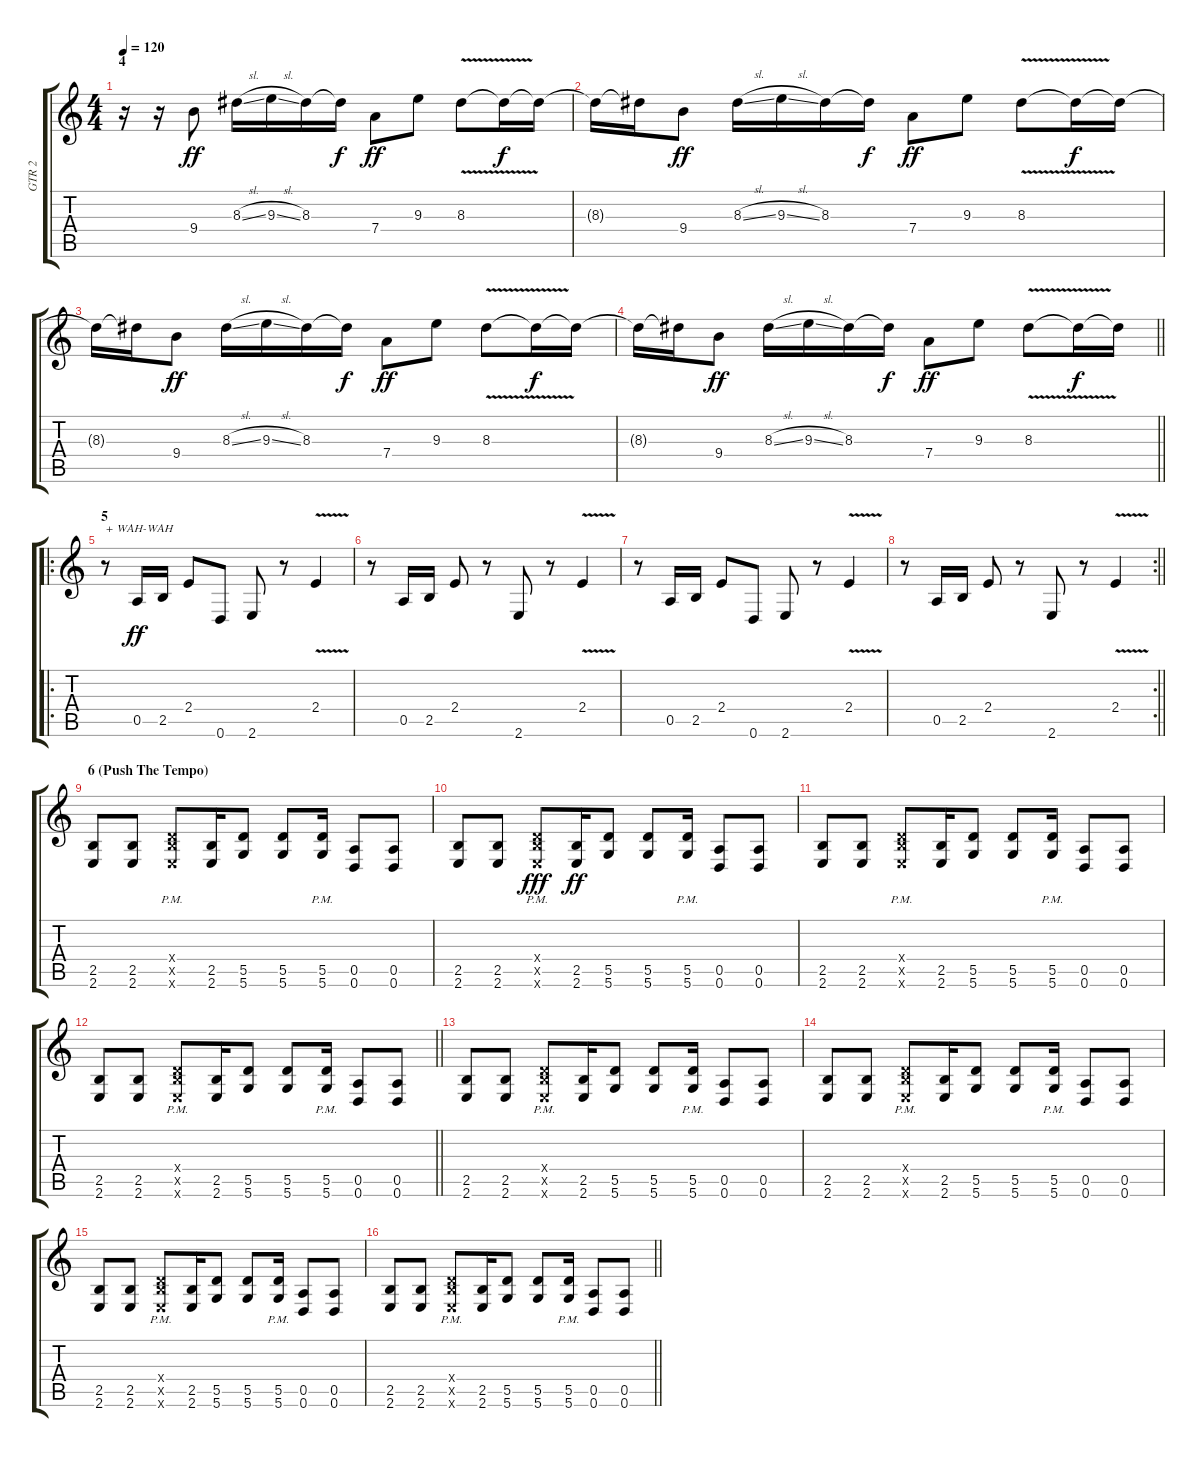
\track ("GTR 2" "GTR 2") {instrument overdrivenguitar}
\staff {score tabs}
\tuning (E4 B3 G3 D3 A2 D2) {hide}
\ts (4 4)
\section ("" "4")
\tempo 120
\clef g2
\ks c
r.16{dy ff} r.16 9.4.8 8.3{sl}.16 9.3{sl}.16 8.3.16 8.3{t}.16{dy f} 7.4.8{dy ff} 9.3.8 8.3{v}.8 8.3{t}.16{dy f} 8.3{t}.16 |
8.3{t}.16 8.3{t}.16 9.4.8{dy ff} 8.3{sl}.16 9.3{sl}.16 8.3.16 8.3{t}.16{dy f} 7.4.8{dy ff} 9.3.8 8.3{v}.8 8.3{t}.16{dy f} 8.3{t}.16 |
8.3{t}.16 8.3{t}.16 9.4.8{dy ff} 8.3{sl}.16 9.3{sl}.16 8.3.16 8.3{t}.16{dy f} 7.4.8{dy ff} 9.3.8 8.3{v}.8 8.3{t}.16{dy f} 8.3{t}.16 |
\barLineRight lightlight
8.3{t}.16 8.3{t}.16 9.4.8{dy ff} 8.3{sl}.16 9.3{sl}.16 8.3.16 8.3{t}.16{dy f} 7.4.8{dy ff} 9.3.8 8.3{v}.8 8.3{t}.16{dy f} 8.3{t}.16 |
\ro
\section ("" "5")
r.8{txt "+ WAH-WAH"} 0.5.16{dy ff} 2.5.16 2.4.8 0.6.8 2.6.8 r.8 2.4{v}.4 |
r.8 0.5.16 2.5.16 2.4.8 r.8 2.6.8 r.8 2.4{v}.4 |
r.8 0.5.16 2.5.16 2.4.8 0.6.8 2.6.8 r.8 2.4{v}.4 |
\rc 2
\barLineRight lightlight
r.8 0.5.16 2.5.16 2.4.8 r.8 2.6.8 r.8 2.4{v}.4 |
\section ("" "6 (Push The Tempo)")
(2.5 2.6).8 (2.5 2.6).8 (0.4{x} 2.5{pm x} 2.6{pm x}).8 (2.5 2.6).16 (5.5 5.6).8 (5.5 5.6).8 (5.5{pm} 5.6{pm}).16 (0.5 0.6).8 (0.5 0.6).8 |
(2.5 2.6).8 (2.5 2.6).8 (0.4{x} 2.5{pm x} 2.6{pm x}).8{dy fff} (2.5 2.6).16{dy ff} (5.5 5.6).8 (5.5 5.6).8 (5.5{pm} 5.6{pm}).16 (0.5 0.6).8 (0.5 0.6).8 |
(2.5 2.6).8 (2.5 2.6).8 (0.4{x} 2.5{pm x} 2.6{pm x}).8 (2.5 2.6).16 (5.5 5.6).8 (5.5 5.6).8 (5.5{pm} 5.6{pm}).16 (0.5 0.6).8 (0.5 0.6).8 |
\barLineRight lightlight
(2.5 2.6).8 (2.5 2.6).8 (0.4{x} 2.5{pm x} 2.6{pm x}).8 (2.5 2.6).16 (5.5 5.6).8 (5.5 5.6).8 (5.5{pm} 5.6{pm}).16 (0.5 0.6).8 (0.5 0.6).8 |
(2.5 2.6).8 (2.5 2.6).8 (0.4{x} 2.5{pm x} 2.6{pm x}).8 (2.5 2.6).16 (5.5 5.6).8 (5.5 5.6).8 (5.5{pm} 5.6{pm}).16 (0.5 0.6).8 (0.5 0.6).8 |
(2.5 2.6).8 (2.5 2.6).8 (0.4{x} 2.5{pm x} 2.6{pm x}).8 (2.5 2.6).16 (5.5 5.6).8 (5.5 5.6).8 (5.5{pm} 5.6{pm}).16 (0.5 0.6).8 (0.5 0.6).8 |
(2.5 2.6).8 (2.5 2.6).8 (0.4{x} 2.5{pm x} 2.6{pm x}).8 (2.5 2.6).16 (5.5 5.6).8 (5.5 5.6).8 (5.5{pm} 5.6{pm}).16 (0.5 0.6).8 (0.5 0.6).8 |
\barLineRight lightlight
(2.5 2.6).8 (2.5 2.6).8 (0.4{x} 2.5{pm x} 2.6{pm x}).8 (2.5 2.6).16 (5.5 5.6).8 (5.5 5.6).8 (5.5{pm} 5.6{pm}).16 (0.5 0.6).8 (0.5 0.6).8
